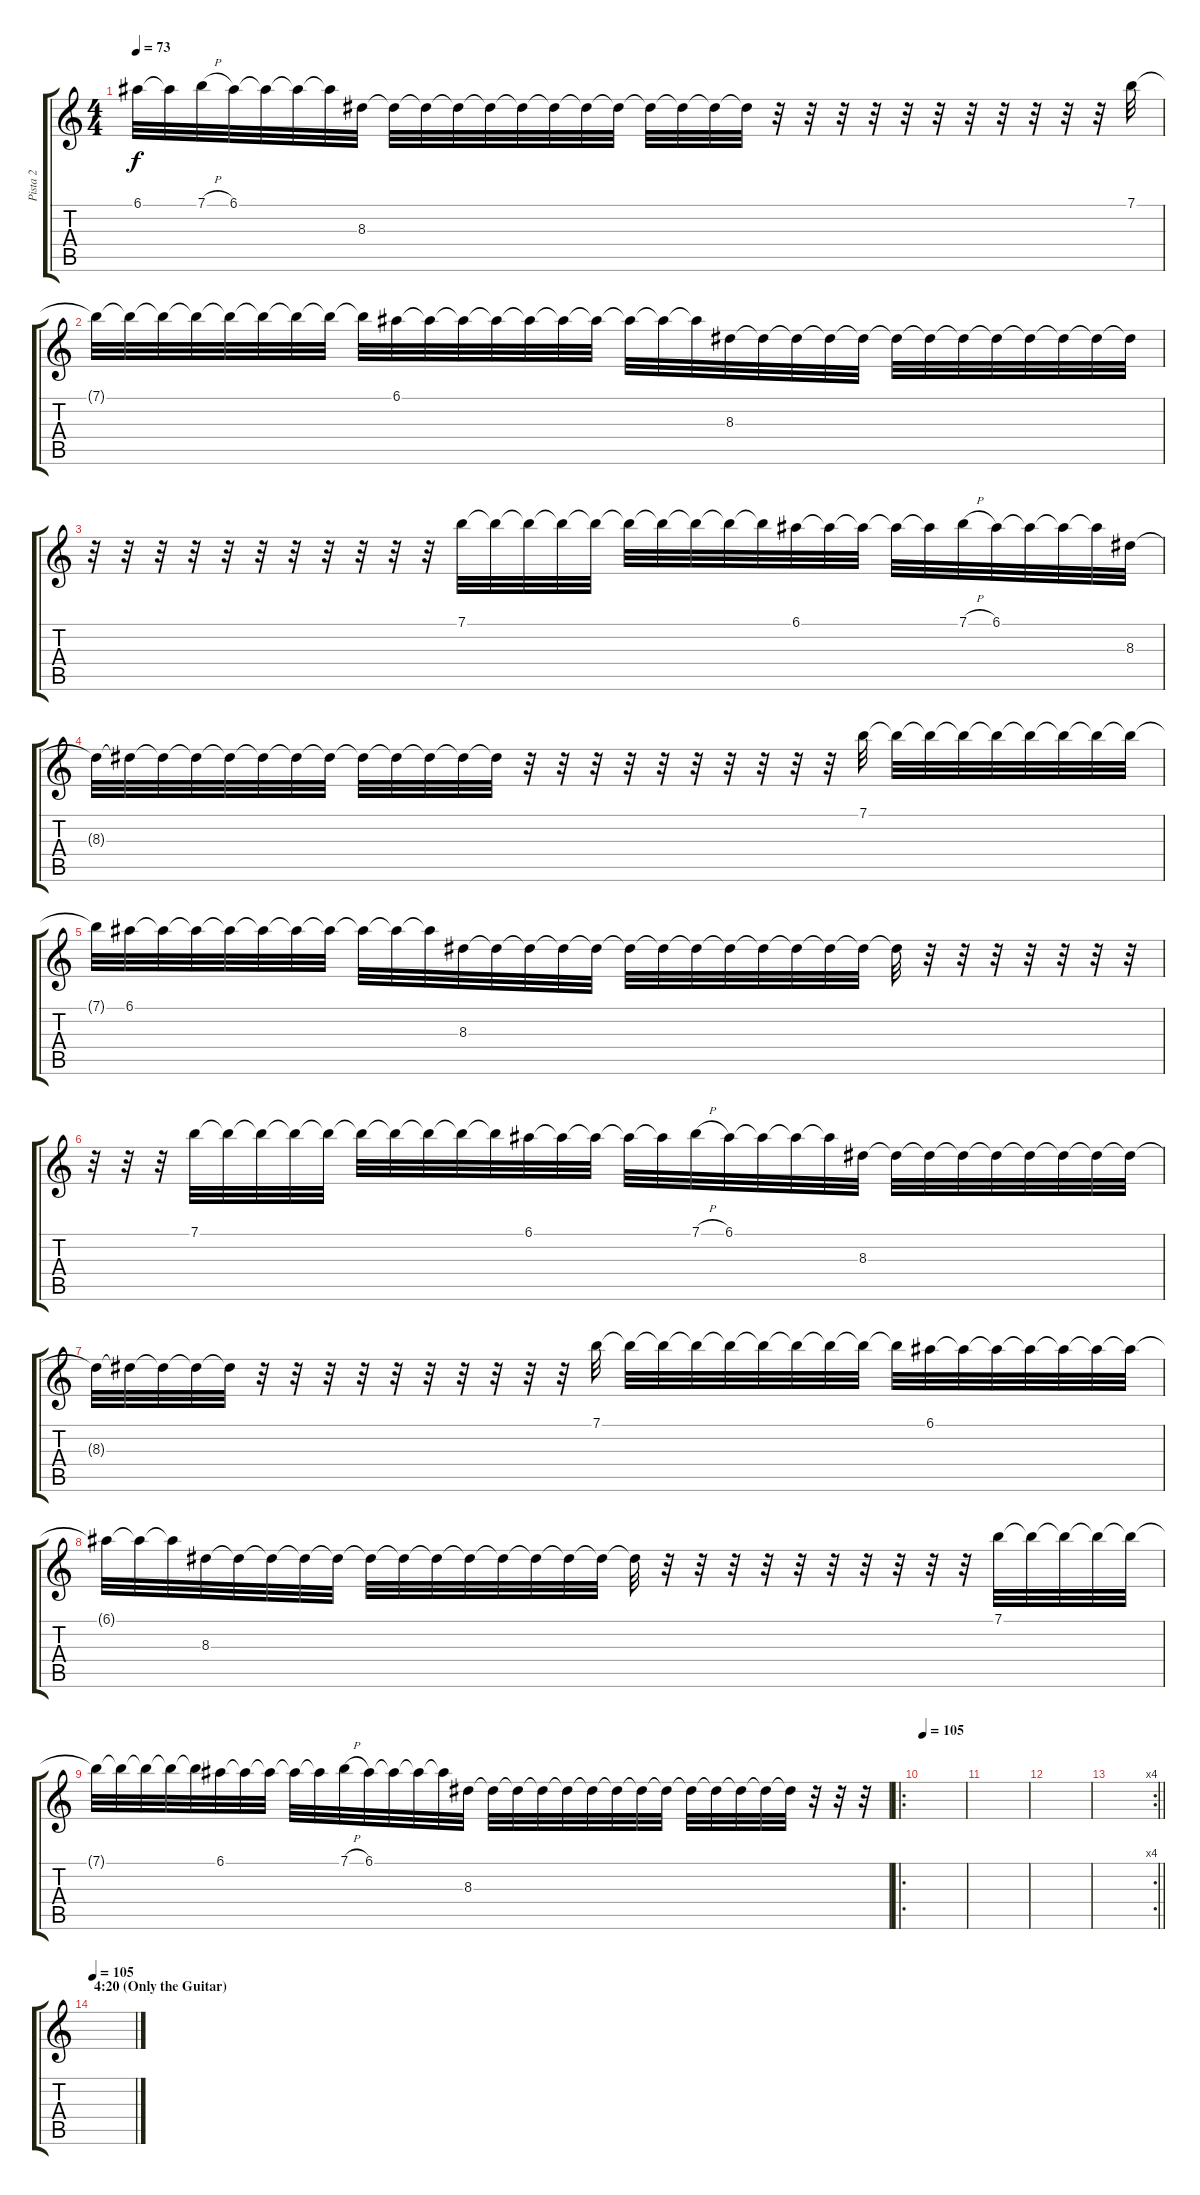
\track ("Pista 2" "Pista 2") {instrument distortionguitar}
\staff {score tabs}
\tuning (E4 B3 G3 D3 A2 E2) {hide}
\ts (4 4)
\tempo 73
\clef g2
\ks c
6.1{t}.32{dy f} 6.1{t}.32 7.1{h}.32 6.1.32 6.1{t}.32 6.1{t}.32 6.1{t}.32 8.3.32 8.3{t}.32 8.3{t}.32 8.3{t}.32 8.3{t}.32 8.3{t}.32 8.3{t}.32 8.3{t}.32 8.3{t}.32 8.3{t}.32 8.3{t}.32 8.3{t}.32 8.3{t}.32 r.32 r.32 r.32 r.32 r.32 r.32 r.32 r.32 r.32 r.32 r.32 7.1.32 |
7.1{t}.32 7.1{t}.32 7.1{t}.32 7.1{t}.32 7.1{t}.32 7.1{t}.32 7.1{t}.32 7.1{t}.32 7.1{t}.32 6.1.32 6.1{t}.32 6.1{t}.32 6.1{t}.32 6.1{t}.32 6.1{t}.32 6.1{t}.32 6.1{t}.32 6.1{t}.32 6.1{t}.32 8.3.32 8.3{t}.32 8.3{t}.32 8.3{t}.32 8.3{t}.32 8.3{t}.32 8.3{t}.32 8.3{t}.32 8.3{t}.32 8.3{t}.32 8.3{t}.32 8.3{t}.32 8.3{t}.32 |
r.32 r.32 r.32 r.32 r.32 r.32 r.32 r.32 r.32 r.32 r.32 7.1.32 7.1{t}.32 7.1{t}.32 7.1{t}.32 7.1{t}.32 7.1{t}.32 7.1{t}.32 7.1{t}.32 7.1{t}.32 7.1{t}.32 6.1.32 6.1{t}.32 6.1{t}.32 6.1{t}.32 6.1{t}.32 7.1{h}.32 6.1.32 6.1{t}.32 6.1{t}.32 6.1{t}.32 8.3.32 |
8.3{t}.32 8.3{t}.32 8.3{t}.32 8.3{t}.32 8.3{t}.32 8.3{t}.32 8.3{t}.32 8.3{t}.32 8.3{t}.32 8.3{t}.32 8.3{t}.32 8.3{t}.32 8.3{t}.32 r.32 r.32 r.32 r.32 r.32 r.32 r.32 r.32 r.32 r.32 7.1.32 7.1{t}.32 7.1{t}.32 7.1{t}.32 7.1{t}.32 7.1{t}.32 7.1{t}.32 7.1{t}.32 7.1{t}.32 |
7.1{t}.32 6.1.32 6.1{t}.32 6.1{t}.32 6.1{t}.32 6.1{t}.32 6.1{t}.32 6.1{t}.32 6.1{t}.32 6.1{t}.32 6.1{t}.32 8.3.32 8.3{t}.32 8.3{t}.32 8.3{t}.32 8.3{t}.32 8.3{t}.32 8.3{t}.32 8.3{t}.32 8.3{t}.32 8.3{t}.32 8.3{t}.32 8.3{t}.32 8.3{t}.32 8.3{t}.32 r.32 r.32 r.32 r.32 r.32 r.32 r.32 |
r.32 r.32 r.32 7.1.32 7.1{t}.32 7.1{t}.32 7.1{t}.32 7.1{t}.32 7.1{t}.32 7.1{t}.32 7.1{t}.32 7.1{t}.32 7.1{t}.32 6.1.32 6.1{t}.32 6.1{t}.32 6.1{t}.32 6.1{t}.32 7.1{h}.32 6.1.32 6.1{t}.32 6.1{t}.32 6.1{t}.32 8.3.32 8.3{t}.32 8.3{t}.32 8.3{t}.32 8.3{t}.32 8.3{t}.32 8.3{t}.32 8.3{t}.32 8.3{t}.32 |
8.3{t}.32 8.3{t}.32 8.3{t}.32 8.3{t}.32 8.3{t}.32 r.32 r.32 r.32 r.32 r.32 r.32 r.32 r.32 r.32 r.32 7.1.32 7.1{t}.32 7.1{t}.32 7.1{t}.32 7.1{t}.32 7.1{t}.32 7.1{t}.32 7.1{t}.32 7.1{t}.32 7.1{t}.32 6.1.32 6.1{t}.32 6.1{t}.32 6.1{t}.32 6.1{t}.32 6.1{t}.32 6.1{t}.32 |
6.1{t}.32 6.1{t}.32 6.1{t}.32 8.3.32 8.3{t}.32 8.3{t}.32 8.3{t}.32 8.3{t}.32 8.3{t}.32 8.3{t}.32 8.3{t}.32 8.3{t}.32 8.3{t}.32 8.3{t}.32 8.3{t}.32 8.3{t}.32 8.3{t}.32 r.32 r.32 r.32 r.32 r.32 r.32 r.32 r.32 r.32 r.32 7.1.32 7.1{t}.32 7.1{t}.32 7.1{t}.32 7.1{t}.32 |
7.1{t}.32 7.1{t}.32 7.1{t}.32 7.1{t}.32 7.1{t}.32 6.1.32 6.1{t}.32 6.1{t}.32 6.1{t}.32 6.1{t}.32 7.1{h}.32 6.1.32 6.1{t}.32 6.1{t}.32 6.1{t}.32 8.3.32 8.3{t}.32 8.3{t}.32 8.3{t}.32 8.3{t}.32 8.3{t}.32 8.3{t}.32 8.3{t}.32 8.3{t}.32 8.3{t}.32 8.3{t}.32 8.3{t}.32 8.3{t}.32 8.3{t}.32 r.32 r.32 r.32 |
\ro
\tempo 105
|
|
|
\rc 4
\barLineRight lightlight
|
\section ("" "4:20 (Only the Guitar)")
\tempo 105
